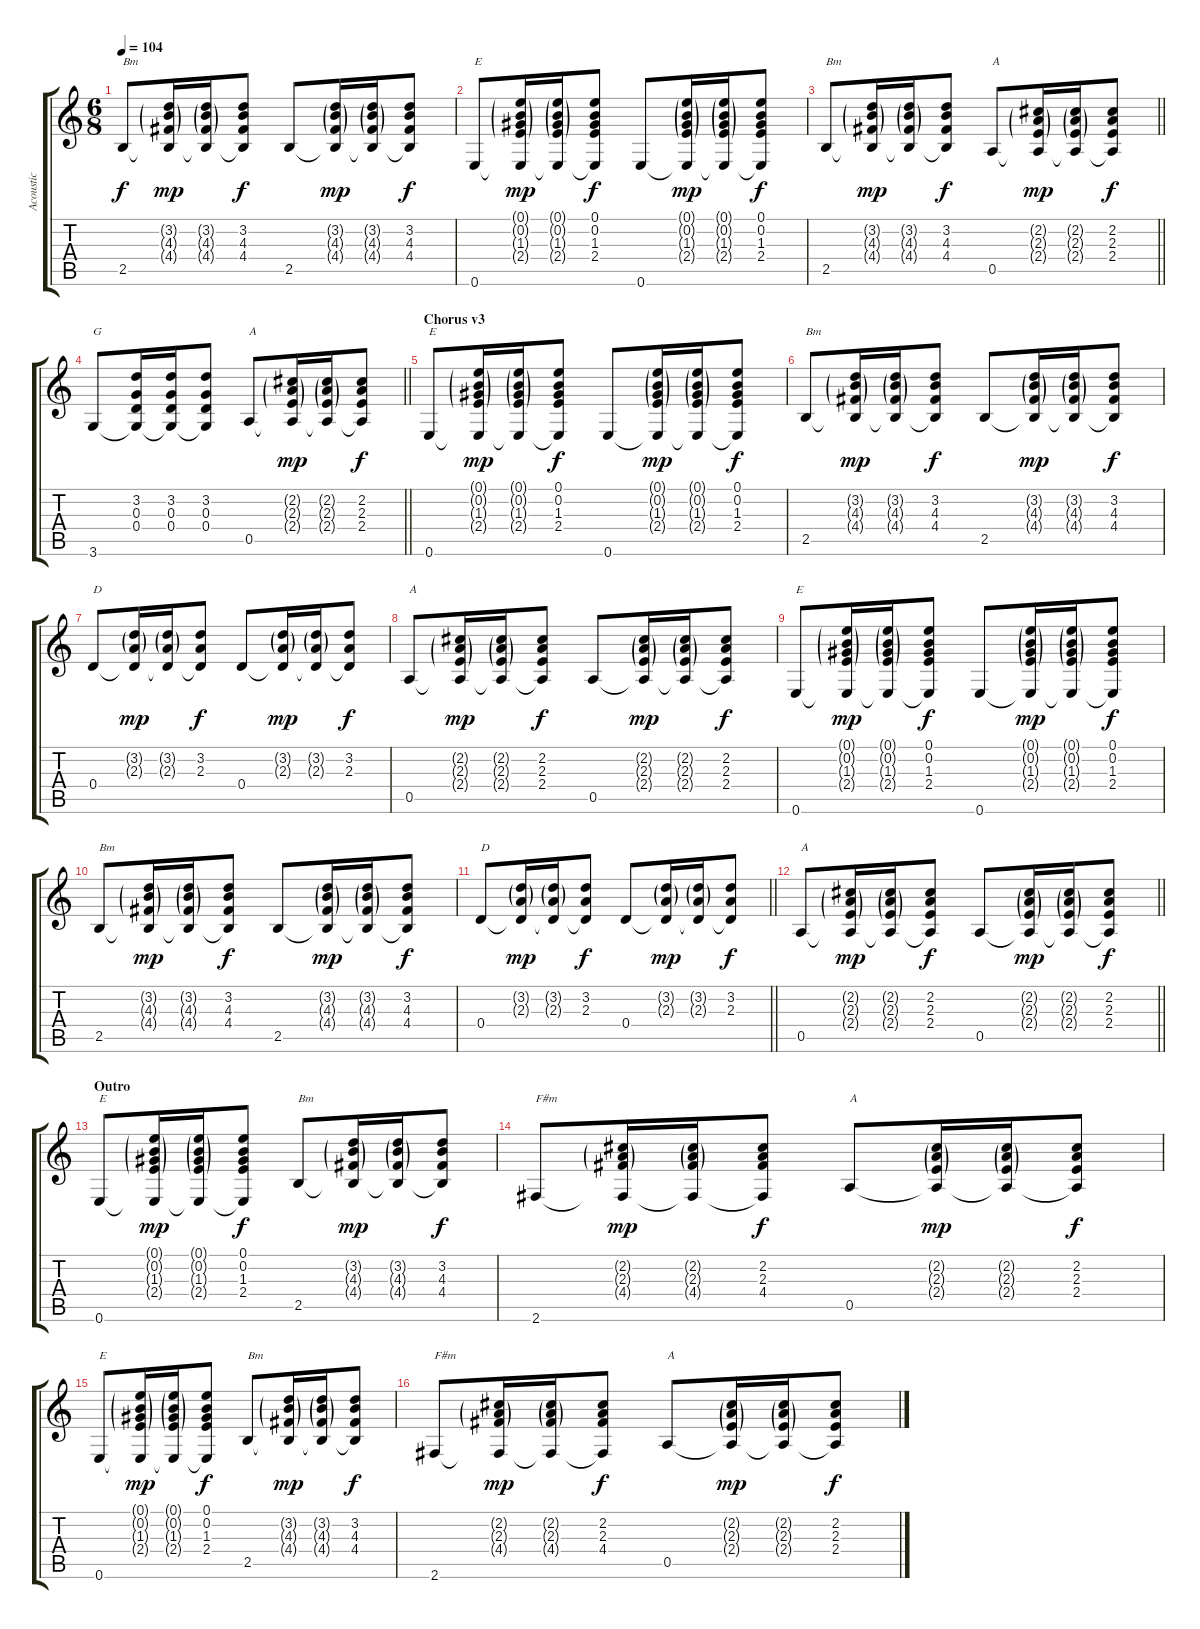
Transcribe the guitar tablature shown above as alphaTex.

\track ("Acoustic" "Acoustic") {instrument acousticguitarsteel}
\staff {score tabs}
\tuning (E4 B3 G3 D3 A2 E2) {hide}
\ts (6 8)
\tempo 104
\clef g2
\ks c
2.5.8{txt "Bm" dy f} (3.2{g} 4.3{g} 4.4{g} 2.5{t}).16{dy mp} (3.2{g} 4.3{g} 4.4{g} 2.5{t}).16 (3.2 4.3 4.4 2.5{t}).8{dy f} 2.5.8 (3.2{g} 4.3{g} 4.4{g} 2.5{t}).16{dy mp} (3.2{g} 4.3{g} 4.4{g} 2.5{t}).16 (3.2 4.3 4.4 2.5{t}).8{dy f} |
0.6.8{txt "E"} (0.1{g} 0.2{g} 1.3{g} 2.4{g} 0.6{t}).16{dy mp} (0.1{g} 0.2{g} 1.3{g} 2.4{g} 0.6{t}).16 (0.1 0.2 1.3 2.4 0.6{t}).8{dy f} 0.6.8 (0.1{g} 0.2{g} 1.3{g} 2.4{g} 0.6{t}).16{dy mp} (0.1{g} 0.2{g} 1.3{g} 2.4{g} 0.6{t}).16 (0.1 0.2 1.3 2.4 0.6{t}).8{dy f} |
\barLineRight lightlight
2.5.8{txt "Bm"} (3.2{g} 4.3{g} 4.4{g} 2.5{t}).16{dy mp} (3.2{g} 4.3{g} 4.4{g} 2.5{t}).16 (3.2 4.3 4.4 2.5{t}).8{dy f} 0.5.8{txt "A"} (2.2{g} 2.3{g} 2.4{g} 0.5{t}).16{dy mp} (2.2{g} 2.3{g} 2.4{g} 0.5{t}).16 (2.2 2.3 2.4 0.5{t}).8{dy f} |
\barLineRight lightlight
3.6.8{txt "G"} (3.2 0.3 0.4 3.6{t}).16 (3.2 0.3 0.4 3.6{t}).16 (3.2 0.3 0.4 3.6{t}).8 0.5.8{txt "A"} (2.2{g} 2.3{g} 2.4{g} 0.5{t}).16{dy mp} (2.2{g} 2.3{g} 2.4{g} 0.5{t}).16 (2.2 2.3 2.4 0.5{t}).8{dy f} |
\section ("" "Chorus v3")
0.6.8{txt "E"} (0.1{g} 0.2{g} 1.3{g} 2.4{g} 0.6{t}).16{dy mp} (0.1{g} 0.2{g} 1.3{g} 2.4{g} 0.6{t}).16 (0.1 0.2 1.3 2.4 0.6{t}).8{dy f} 0.6.8 (0.1{g} 0.2{g} 1.3{g} 2.4{g} 0.6{t}).16{dy mp} (0.1{g} 0.2{g} 1.3{g} 2.4{g} 0.6{t}).16 (0.1 0.2 1.3 2.4 0.6{t}).8{dy f} |
2.5.8{txt "Bm"} (3.2{g} 4.3{g} 4.4{g} 2.5{t}).16{dy mp} (3.2{g} 4.3{g} 4.4{g} 2.5{t}).16 (3.2 4.3 4.4 2.5{t}).8{dy f} 2.5.8 (3.2{g} 4.3{g} 4.4{g} 2.5{t}).16{dy mp} (3.2{g} 4.3{g} 4.4{g} 2.5{t}).16 (3.2 4.3 4.4 2.5{t}).8{dy f} |
0.4.8{txt "D"} (3.2{g} 2.3{g} 0.4{t}).16{dy mp} (3.2{g} 2.3{g} 0.4{t}).16 (3.2 2.3 0.4{t}).8{dy f} 0.4.8 (3.2{g} 2.3{g} 0.4{t}).16{dy mp} (3.2{g} 2.3{g} 0.4{t}).16 (3.2 2.3 0.4{t}).8{dy f} |
0.5.8{txt "A"} (2.2{g} 2.3{g} 2.4{g} 0.5{t}).16{dy mp} (2.2{g} 2.3{g} 2.4{g} 0.5{t}).16 (2.2 2.3 2.4 0.5{t}).8{dy f} 0.5.8 (2.2{g} 2.3{g} 2.4{g} 0.5{t}).16{dy mp} (2.2{g} 2.3{g} 2.4{g} 0.5{t}).16 (2.2 2.3 2.4 0.5{t}).8{dy f} |
0.6.8{txt "E"} (0.1{g} 0.2{g} 1.3{g} 2.4{g} 0.6{t}).16{dy mp} (0.1{g} 0.2{g} 1.3{g} 2.4{g} 0.6{t}).16 (0.1 0.2 1.3 2.4 0.6{t}).8{dy f} 0.6.8 (0.1{g} 0.2{g} 1.3{g} 2.4{g} 0.6{t}).16{dy mp} (0.1{g} 0.2{g} 1.3{g} 2.4{g} 0.6{t}).16 (0.1 0.2 1.3 2.4 0.6{t}).8{dy f} |
2.5.8{txt "Bm"} (3.2{g} 4.3{g} 4.4{g} 2.5{t}).16{dy mp} (3.2{g} 4.3{g} 4.4{g} 2.5{t}).16 (3.2 4.3 4.4 2.5{t}).8{dy f} 2.5.8 (3.2{g} 4.3{g} 4.4{g} 2.5{t}).16{dy mp} (3.2{g} 4.3{g} 4.4{g} 2.5{t}).16 (3.2 4.3 4.4 2.5{t}).8{dy f} |
\barLineRight lightlight
0.4.8{txt "D"} (3.2{g} 2.3{g} 0.4{t}).16{dy mp} (3.2{g} 2.3{g} 0.4{t}).16 (3.2 2.3 0.4{t}).8{dy f} 0.4.8 (3.2{g} 2.3{g} 0.4{t}).16{dy mp} (3.2{g} 2.3{g} 0.4{t}).16 (3.2 2.3 0.4{t}).8{dy f} |
\barLineRight lightlight
0.5.8{txt "A"} (2.2{g} 2.3{g} 2.4{g} 0.5{t}).16{dy mp} (2.2{g} 2.3{g} 2.4{g} 0.5{t}).16 (2.2 2.3 2.4 0.5{t}).8{dy f} 0.5.8 (2.2{g} 2.3{g} 2.4{g} 0.5{t}).16{dy mp} (2.2{g} 2.3{g} 2.4{g} 0.5{t}).16 (2.2 2.3 2.4 0.5{t}).8{dy f} |
\section ("" "Outro")
0.6.8{txt "E"} (0.1{g} 0.2{g} 1.3{g} 2.4{g} 0.6{t}).16{dy mp} (0.1{g} 0.2{g} 1.3{g} 2.4{g} 0.6{t}).16 (0.1 0.2 1.3 2.4 0.6{t}).8{dy f} 2.5.8{txt "Bm"} (3.2{g} 4.3{g} 4.4{g} 2.5{t}).16{dy mp} (3.2{g} 4.3{g} 4.4{g} 2.5{t}).16 (3.2 4.3 4.4 2.5{t}).8{dy f} |
2.6.8{txt "F#m"} (2.2{g} 2.3{g} 4.4{g} 2.6{t}).16{dy mp} (2.2{g} 2.3{g} 4.4{g} 2.6{t}).16 (2.2 2.3 4.4 2.6{t}).8{dy f} 0.5.8{txt "A"} (2.2{g} 2.3{g} 2.4{g} 0.5{t}).16{dy mp} (2.2{g} 2.3{g} 2.4{g} 0.5{t}).16 (2.2 2.3 2.4 0.5{t}).8{dy f} |
0.6.8{txt "E"} (0.1{g} 0.2{g} 1.3{g} 2.4{g} 0.6{t}).16{dy mp} (0.1{g} 0.2{g} 1.3{g} 2.4{g} 0.6{t}).16 (0.1 0.2 1.3 2.4 0.6{t}).8{dy f} 2.5.8{txt "Bm"} (3.2{g} 4.3{g} 4.4{g} 2.5{t}).16{dy mp} (3.2{g} 4.3{g} 4.4{g} 2.5{t}).16 (3.2 4.3 4.4 2.5{t}).8{dy f} |
2.6.8{txt "F#m"} (2.2{g} 2.3{g} 4.4{g} 2.6{t}).16{dy mp} (2.2{g} 2.3{g} 4.4{g} 2.6{t}).16 (2.2 2.3 4.4 2.6{t}).8{dy f} 0.5.8{txt "A"} (2.2{g} 2.3{g} 2.4{g} 0.5{t}).16{dy mp} (2.2{g} 2.3{g} 2.4{g} 0.5{t}).16 (2.2 2.3 2.4 0.5{t}).8{dy f}
